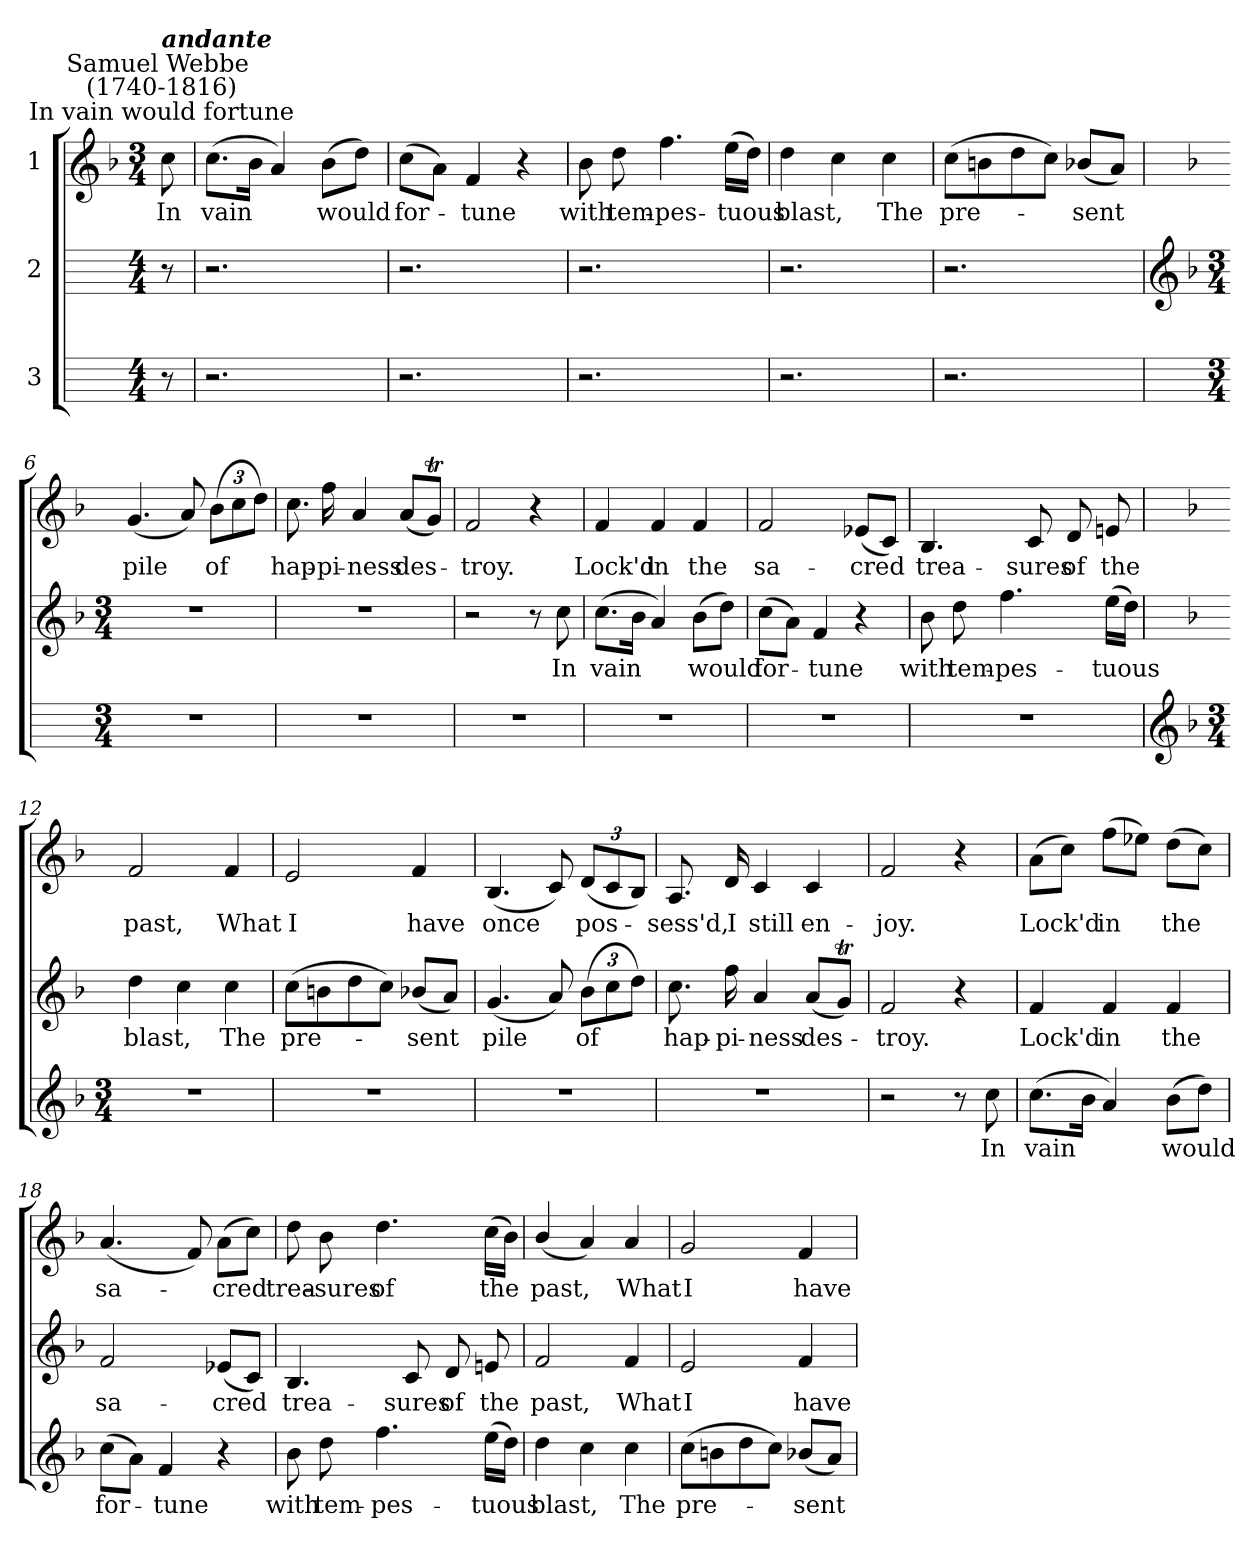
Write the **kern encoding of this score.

**kern	**text	**kern	**text	**kern	**text
*part3	*part3	*part2	*part2	*part1	*part1
*staff3	*staff3	*staff2	*staff2	*staff1	*staff1
*I"3	*	*I"2	*	*I"1	*
*	*	*	*	*clefG2	*
*	*	*	*	*k[b-]	*
*	*	*	*	*F:	*
*M4/4	*	*M4/4	*	*M3/4	*
=	=	=	=	=	=
!	!	!	!	!LO:TX:a:cj:t=In vain would fortune	!
!	!	!	!	!LO:TX:a:cj:t=Samuel Webbe \n(1740-1816)	!
!	!	!	!	!LO:TX:a:Bi:t=andante	!
!	!	!	!	!	!LO:LY:b
8r	.	8r	.	8cc	In
=1	=1	=1	=1	=1	=1
!	!	!	!	!	!LO:LY:b
2.r	.	2.r	.	(>8.ccL	vain
.	.	.	.	16b-J	.
.	.	.	.	4a)	.
!	!	!	!	!	!LO:LY:b
.	.	.	.	(>8b-L	would
.	.	.	.	8ddJ)	.
=2	=2	=2	=2	=2	=2
!	!	!	!	!	!LO:LY:b
2.r	.	2.r	.	(>8ccL	for-
.	.	.	.	8aJ)	.
!	!	!	!	!	!LO:LY:b
.	.	.	.	4f	tune
.	.	.	.	4r	.
=3	=3	=3	=3	=3	=3
!	!	!	!	!	!LO:LY:b
2.r	.	2.r	.	8b-	with
!	!	!	!	!	!LO:LY:b
.	.	.	.	8dd	tem-
!	!	!	!	!	!LO:LY:b
.	.	.	.	4.ff	-pes-
!	!	!	!	!	!LO:LY:b
.	.	.	.	(>16eeLL	-tuous
.	.	.	.	16ddJJ)	.
=4	=4	=4	=4	=4	=4
!	!	!	!	!	!LO:LY:b
2.r	.	2.r	.	4dd	blast,
.	.	.	.	4cc	.
!	!	!	!	!	!LO:LY:b
.	.	.	.	4cc	The
=5	=5	=5	=5	=5	=5
!	!	!	!	!	!LO:LY:b
2.r	.	2.r	.	(>8ccL	pre-
.	.	.	.	8bn	.
.	.	.	.	8dd	.
.	.	.	.	8ccJ)	.
!	!	!	!	!	!LO:LY:b
.	.	.	.	(<8b-XL	sent
.	.	.	.	8aJ)	.
!!LO:LB:g=z
=6	=6	=6	=6	=6	=6
*	*	*clefG2	*	*	*
*	*	*k[b-]	*	*	*
*	*	*F:	*	*	*
*M3/4	*	*M3/4	*	*	*
!	!	!LO:N:vis=1	!	!	!LO:LY:b
2.r	.	2.r	.	(<4.g	pile
.	.	.	.	8a)	.
!	!	!	!	!	!LO:LY:b
.	.	.	.	(>12b-L	of
.	.	.	.	12cc	.
.	.	.	.	12ddJ)	.
=7	=7	=7	=7	=7	=7
!	!	!LO:N:vis=1	!	!	!LO:LY:b
2.r	.	2.r	.	8.cc	hap-
!	!	!	!	!	!LO:LY:b
.	.	.	.	16ff	-pi-
!	!	!	!	!	!LO:LY:b
.	.	.	.	4a	-ness
!	!	!	!	!	!LO:LY:b
.	.	.	.	(<8aL	des-
.	.	.	.	8gTJ)	.
=8	=8	=8	=8	=8	=8
!	!	!	!	!	!LO:LY:b
2.r	.	2r	.	2f	troy.
.	.	8r	.	4r	.
!	!	!	!LO:LY:b	!	!
.	.	8cc	In	.	.
=9	=9	=9	=9	=9	=9
!	!	!	!LO:LY:b	!	!LO:LY:b
2.r	.	(>8.ccL	vain	4f	Lock'd
.	.	16b-J	.	.	.
!	!	!	!	!	!LO:LY:b
.	.	4a)	.	4f	in
!	!	!	!LO:LY:b	!	!LO:LY:b
.	.	(>8b-L	would	4f	the
.	.	8ddJ)	.	.	.
=10	=10	=10	=10	=10	=10
!	!	!	!LO:LY:b	!	!LO:LY:b
2.r	.	(>8ccL	for-	2f	sa-
.	.	8aJ)	.	.	.
!	!	!	!LO:LY:b	!	!
.	.	4f	tune	.	.
!	!	!	!	!	!LO:LY:b
.	.	4r	.	(<8e-XL	-cred
.	.	.	.	8cJ)	.
=11	=11	=11	=11	=11	=11
!	!	!	!LO:LY:b	!	!LO:LY:b
2.r	.	8b-	with	4.B-	trea-
!	!	!	!LO:LY:b	!	!
.	.	8dd	tem-	.	.
!	!	!	!LO:LY:b	!	!
.	.	4.ff	-pes-	.	.
!	!	!	!	!	!LO:LY:b
.	.	.	.	8c	-sures
!	!	!	!	!	!LO:LY:b
.	.	.	.	8d	of
!	!	!	!LO:LY:b	!	!LO:LY:b
.	.	(>16eeLL	-tuous	8en	the
.	.	16ddJJ)	.	.	.
!!LO:LB:g=z
=12	=12	=12	=12	=12	=12
*clefG2	*	*	*	*	*
*k[b-]	*	*	*	*	*
*F:	*	*	*	*	*
*M3/4	*	*	*	*	*
!LO:N:vis=1	!	!	!LO:LY:b	!	!LO:LY:b
2.r	.	4dd	blast,	2f	past,
.	.	4cc	.	.	.
!	!	!	!LO:LY:b	!	!LO:LY:b
.	.	4cc	The	4f	What
=13	=13	=13	=13	=13	=13
!LO:N:vis=1	!	!	!LO:LY:b	!	!LO:LY:b
2.r	.	(>8ccL	pre-	2e	I
.	.	8bn	.	.	.
.	.	8dd	.	.	.
.	.	8ccJ)	.	.	.
!	!	!	!LO:LY:b	!	!LO:LY:b
.	.	(<8b-XL	sent	4f	have
.	.	8aJ)	.	.	.
=14	=14	=14	=14	=14	=14
!LO:N:vis=1	!	!	!LO:LY:b	!	!LO:LY:b
2.r	.	(<4.g	pile	(<4.B-	once
.	.	8a)	.	8c)	.
!	!	!	!LO:LY:b	!	!LO:LY:b
.	.	(>12b-L	of	(<12dL	pos-
.	.	12cc	.	12c	.
.	.	12ddJ)	.	12B-J)	.
=15	=15	=15	=15	=15	=15
!LO:N:vis=1	!	!	!LO:LY:b	!	!LO:LY:b
2.r	.	8.cc	hap-	8.A	sess'd,
!	!	!	!LO:LY:b	!	!LO:LY:b
.	.	16ff	-pi-	16d	I
!	!	!	!LO:LY:b	!	!LO:LY:b
.	.	4a	-ness	4c	still
!	!	!	!LO:LY:b	!	!LO:LY:b
.	.	(<8aL	des-	4c	en-
.	.	8gTJ)	.	.	.
=16	=16	=16	=16	=16	=16
!	!	!	!LO:LY:b	!	!LO:LY:b
2r	.	2f	troy.	2f	-joy.
8r	.	4r	.	4r	.
!	!LO:LY:b	!	!	!	!
8cc	In	.	.	.	.
!!LO:LB:g=z
=17	=17	=17	=17	=17	=17
!	!LO:LY:b	!	!LO:LY:b	!	!LO:LY:b
(>8.ccL	vain	4f	Lock'd	(>8aL	Lock'd
.	.	.	.	8ccJ)	.
16b-J	.	.	.	.	.
!	!	!	!LO:LY:b	!	!LO:LY:b
4a)	.	4f	in	(>8ffL	in
.	.	.	.	8ee-XJ)	.
!	!LO:LY:b	!	!LO:LY:b	!	!LO:LY:b
(>8b-L	would	4f	the	(>8ddL	the
8ddJ)	.	.	.	8ccJ)	.
=18	=18	=18	=18	=18	=18
!	!LO:LY:b	!	!LO:LY:b	!	!LO:LY:b
(>8ccL	for-	2f	sa-	(<4.a	sa-
8aJ)	.	.	.	.	.
!	!LO:LY:b	!	!	!	!
4f	tune	.	.	.	.
.	.	.	.	8f)	.
!	!	!	!LO:LY:b	!	!LO:LY:b
4r	.	(<8e-XL	-cred	(>8aL	cred
.	.	8cJ)	.	8ccJ)	.
=19	=19	=19	=19	=19	=19
!	!LO:LY:b	!	!LO:LY:b	!	!LO:LY:b
8b-	with	4.B-	trea-	8dd	trea-
!	!LO:LY:b	!	!	!	!LO:LY:b
8dd	tem-	.	.	8b-	-sures
!	!LO:LY:b	!	!	!	!LO:LY:b
4.ff	-pes-	.	.	4.dd	of
!	!	!	!LO:LY:b	!	!
.	.	8c	-sures	.	.
!	!	!	!LO:LY:b	!	!
.	.	8d	of	.	.
!	!LO:LY:b	!	!LO:LY:b	!	!LO:LY:b
(>16eeLL	-tuous	8en	the	(>16ccLL	the
16ddJJ)	.	.	.	16b-JJ)	.
=20	=20	=20	=20	=20	=20
!	!LO:LY:b	!	!LO:LY:b	!	!LO:LY:b
4dd	blast,	2f	past,	(<4b-/	past,
4cc	.	.	.	4a)	.
!	!LO:LY:b	!	!LO:LY:b	!	!LO:LY:b
4cc	The	4f	What	4a	What
=21	=21	=21	=21	=21	=21
!	!LO:LY:b	!	!LO:LY:b	!	!LO:LY:b
(>8ccL	pre-	2e	I	2g	I
8bn	.	.	.	.	.
8dd	.	.	.	.	.
8ccJ)	.	.	.	.	.
!	!LO:LY:b	!	!LO:LY:b	!	!LO:LY:b
(<8b-XL	sent	4f	have	4f	have
8aJ)	.	.	.	.	.
=	=	=	=	=	=
*-	*-	*-	*-	*-	*-
